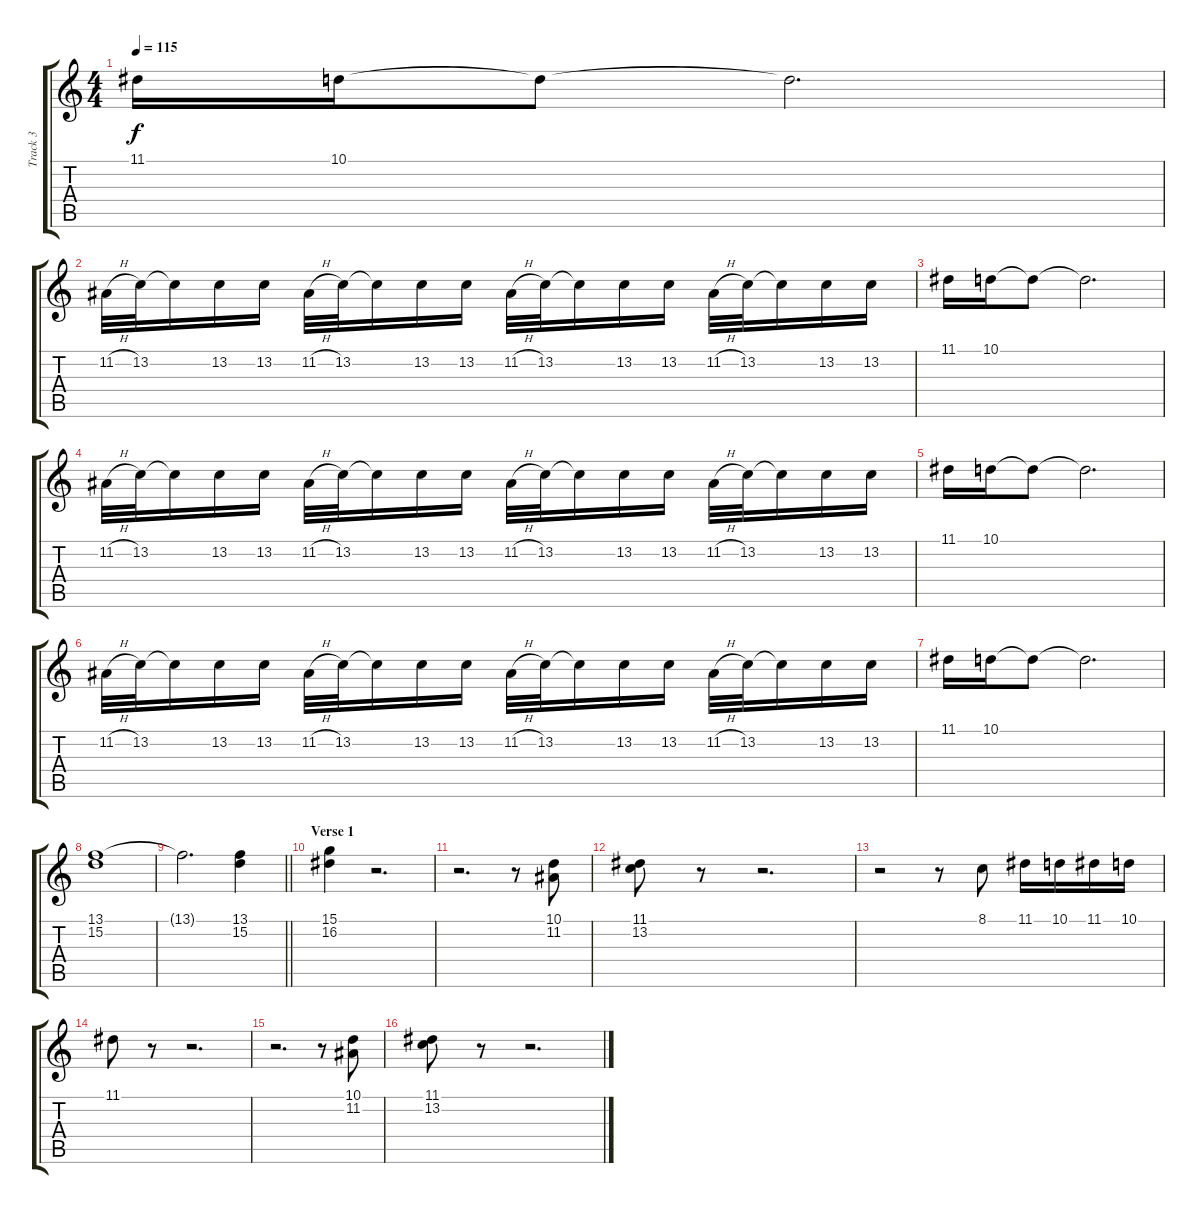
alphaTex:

\track ("Track 3" "Track 3") {instrument altosax}
\staff {score tabs}
\tuning (E4 B3 G3 D3 A2 E2) {hide}
\ts (4 4)
\tempo 115
\clef g2
\ks c
11.1.16{dy f} 10.1.16 10.1{t}.8 10.1{t}.2{d} |
11.2{h}.32 13.2.32 13.2{t}.16 13.2.16 13.2.16 11.2{h}.32 13.2.32 13.2{t}.16 13.2.16 13.2.16 11.2{h}.32 13.2.32 13.2{t}.16 13.2.16 13.2.16 11.2{h}.32 13.2.32 13.2{t}.16 13.2.16 13.2.16 |
11.1.16 10.1.16 10.1{t}.8 10.1{t}.2{d} |
11.2{h}.32 13.2.32 13.2{t}.16 13.2.16 13.2.16 11.2{h}.32 13.2.32 13.2{t}.16 13.2.16 13.2.16 11.2{h}.32 13.2.32 13.2{t}.16 13.2.16 13.2.16 11.2{h}.32 13.2.32 13.2{t}.16 13.2.16 13.2.16 |
11.1.16 10.1.16 10.1{t}.8 10.1{t}.2{d} |
11.2{h}.32 13.2.32 13.2{t}.16 13.2.16 13.2.16 11.2{h}.32 13.2.32 13.2{t}.16 13.2.16 13.2.16 11.2{h}.32 13.2.32 13.2{t}.16 13.2.16 13.2.16 11.2{h}.32 13.2.32 13.2{t}.16 13.2.16 13.2.16 |
11.1.16 10.1.16 10.1{t}.8 10.1{t}.2{d} |
(13.1 15.2).1 |
\barLineRight lightlight
13.1{t}.2{d} (13.1 15.2).4 |
\section ("" "Verse 1")
(15.1 16.2).4 r.2{d} |
r.2{d} r.8 (10.1 11.2).8 |
(11.1 13.2).8 r.8 r.2{d} |
r.2 r.8 8.1.8 11.1.16 10.1.16 11.1.16 10.1.16 |
11.1.8 r.8 r.2{d} |
r.2{d} r.8 (10.1 11.2).8 |
(11.1 13.2).8 r.8 r.2{d}
